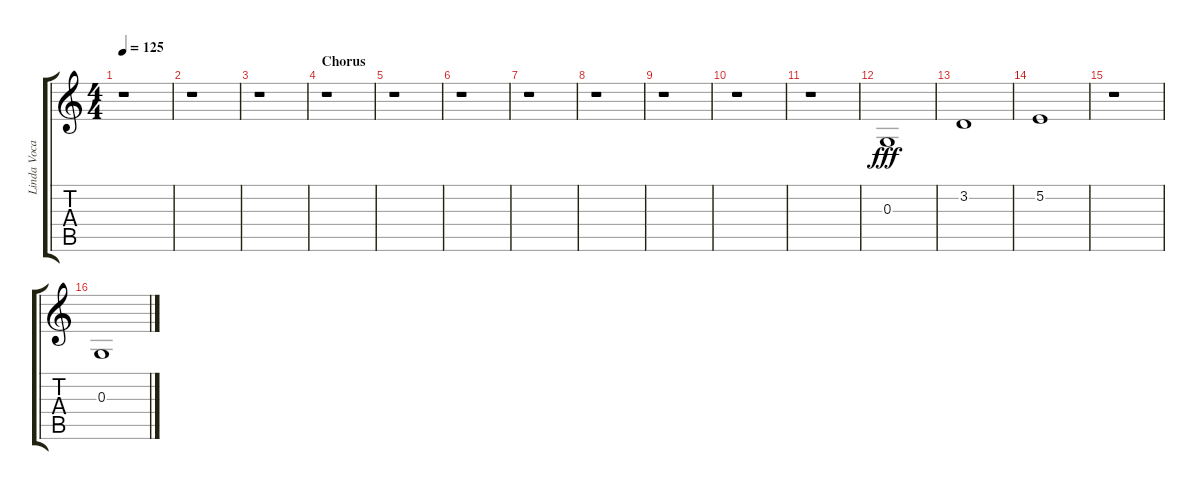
\track ("Linda Vocal" "Linda Voca") {instrument choiraahs}
\staff {score tabs}
\tuning (E4 B3 G3 D3 A2 E2) {hide}
\ts (4 4)
\tempo 125
\clef g2
\ks c
r.1{dy ff} |
r.1 |
r.1 |
\section ("" "Chorus")
r.1 |
r.1 |
r.1 |
r.1 |
r.1 |
r.1 |
r.1 |
r.1 |
0.3.1{dy fff} |
3.2.1 |
5.2.1 |
r.1 |
0.3.1
